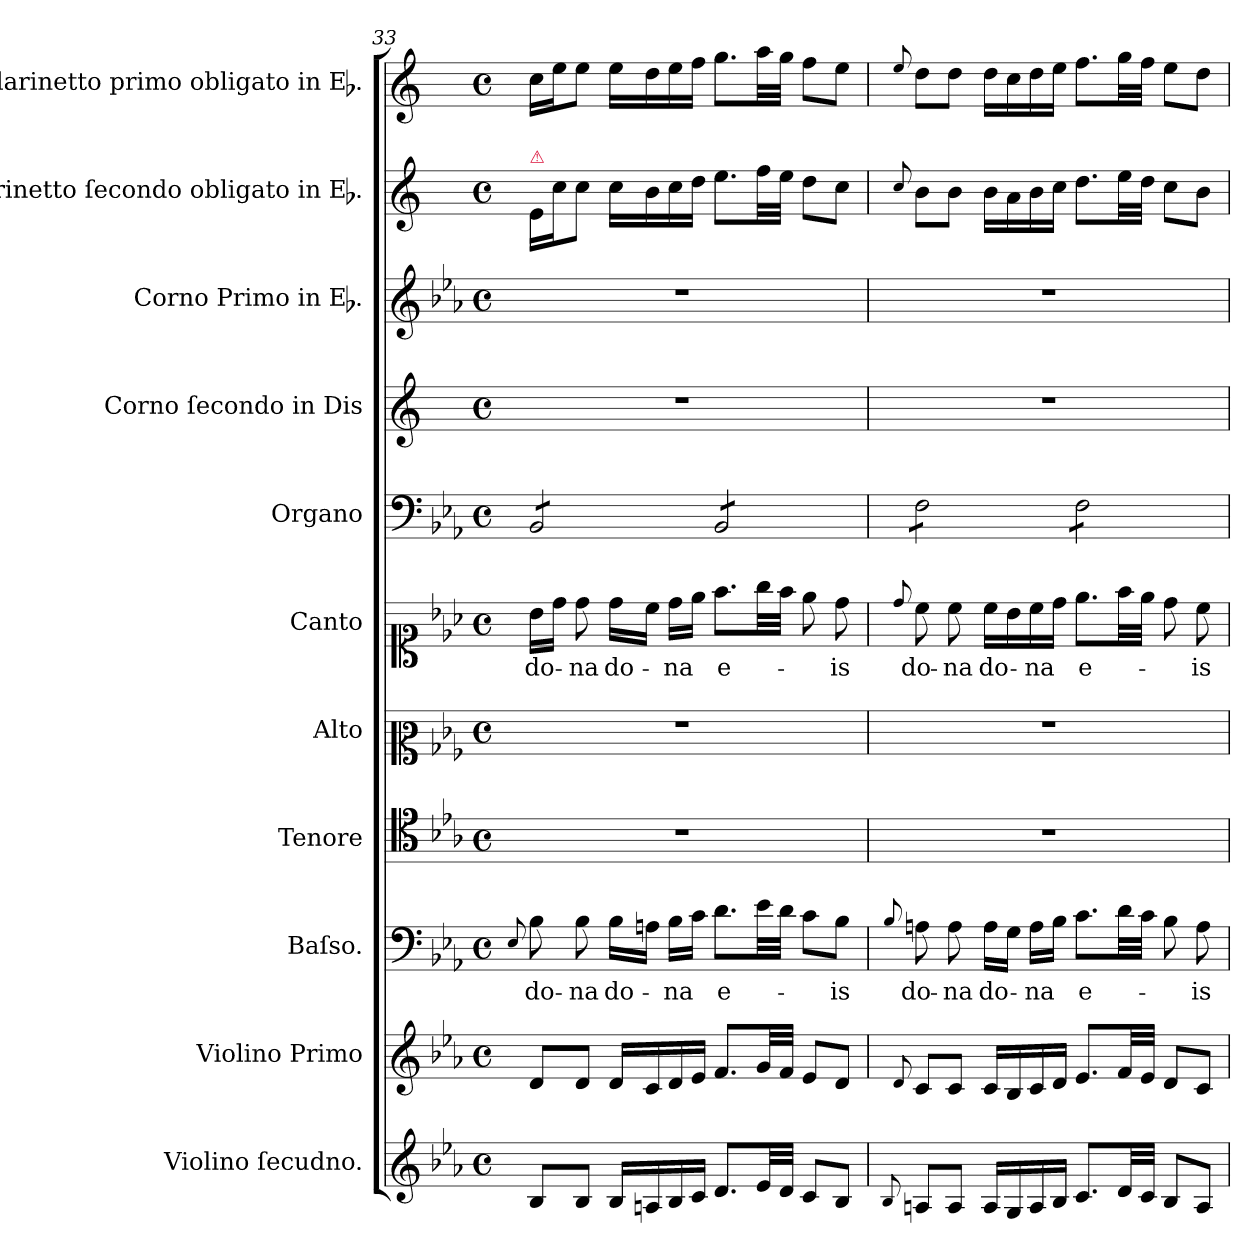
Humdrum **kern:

**kern	**kern	**kern	**text	**kern	**kern	**kern	**text	**kern	**kern	**kern	**kern	**kern
*part11	*part10	*part9	*part9	*part8	*part7	*part6	*part6	*part5	*part4	*part3	*part2	*part1
*staff11	*staff10	*staff9	*staff9	*staff8	*staff7	*staff6	*staff6	*staff5	*staff4	*staff3	*staff2	*staff1
*I"Violino ſecudno.	*I"Violino Primo	*I"Baſso.	*	*I"Tenore	*I"Alto	*I"Canto	*	*I"Organo	*I"Corno ſecondo in Dis	*I"Corno Primo in Eb.	*I"Clarinetto ſecondo obligato in Eb.	*I"Clarinetto primo obligato in Eb.
*I'vl 2	*I'vl 1	*I'B	*	*I'T	*I'A	*	*	*I'org	*	*	*	*
*clefG2	*clefG2	*clefF4	*	*clefC4	*clefC2	*clefC1	*	*clefF4	*clefG2	*clefG2	*clefG2	*clefG2
*	*	*	*	*	*	*	*	*	*ITrd5c9	*ITrd5c9	*ITrd-2c-3	*ITrd-2c-3
*k[b-e-a-]	*k[b-e-a-]	*k[b-e-a-]	*	*k[b-e-a-]	*k[b-e-a-]	*k[b-e-a-]	*	*k[b-e-a-]	*k[b-e-a-]	*k[b-e-a-d-g-c-]	*k[b-e-a-]	*k[b-e-a-]
*E-:	*E-:	*E-:	*	*E-:	*E-:	*E-:	*	*E-:	*E-:	*	*E-:	*E-:
*M4/4	*M4/4	*M4/4	*	*M4/4	*M4/4	*M4/4	*	*M4/4	*M4/4	*M4/4	*M4/4	*M4/4
*met(c)	*met(c)	*met(c)	*	*met(c)	*met(c)	*met(c)	*	*met(c)	*met(c)	*met(c)	*met(c)	*met(c)
=33	=33	=33	=33	=33	=33	=33	=33	=33	=33	=33	=33	=33
.	.	8qqE-/	.	.	.	.	.	.	.	.	.	.
!	!	!	!	!	!	!	!	!	!	!	!LO:TX:a:color=crimson:t=⚠	!
*	*	*	*	*	*	*	*	*tremolo	*	*	*	*
8B-/L	8d/L	8B-\	do-	1r	1r	16b-\LL	do-	8BB-/L	1r	1r	16g/LL	16ee-\LL
.	.	.	.	.	.	16dd\JJ	.	.	.	.	16ee-\J	16gg\J
8B-/J	8d/J	8B-\	-na	.	.	8dd\	-na	8BB-/	.	.	8ee-\J	8gg\J
16B-/LL	16d/LL	16B-\LL	do-	.	.	16dd\LL	do-	8BB-/	.	.	16ee-\LL	16gg\LL
16An/	16c/	16An\JJ	.	.	.	16cc\JJ	.	.	.	.	16dd\	16ff\
16B-/	16d/	16B-\LL	-na	.	.	16dd\LL	-na	8BB-/J	.	.	16ee-\	16gg\
16c/JJ	16e-/JJ	16c\JJ	.	.	.	16ee-\JJ	.	.	.	.	16ff\JJ	16aa-\JJ
8.d/L	8.f/L	8.d\L	e-	.	.	8.ff\L	e-	8BB-/L	.	.	8.gg\L	8.bb-\L
.	.	.	.	.	.	.	.	8BB-/	.	.	.	.
32e-/LL	32g/LL	32e-\LL	.	.	.	32gg\LL	.	.	.	.	32aa-\LL	32ccc\LL
32d/JJJ	32f/JJJ	32d\JJJ	.	.	.	32ff\JJJ	.	.	.	.	32gg\JJJ	32bb-\JJJ
8c/L	8e-/L	8c\L	.	.	.	8ee-\	.	8BB-/	.	.	8ff\L	8aa-\L
8B-/J	8d/J	8B-\J	-is	.	.	8dd\	-is	8BB-/J	.	.	8ee-\J	8gg\J
=34	=34	=34	=34	=34	=34	=34	=34	=34	=34	=34	=34	=34
8qqB-/	8qqd/	8qqB-/	.	.	.	8qqdd/	.	.	.	.	8qqee-/	8qqgg/
8An/L	8c/L	8An\	do-	1r	1r	8cc\	do-	8F\L	1r	1r	8dd\L	8ff\L
8A/J	8c/J	8A\	-na	.	.	8cc\	-na	8F\	.	.	8dd\J	8ff\J
16A/LL	16c/LL	16A\LL	do-	.	.	16cc\LL	do-	8F\	.	.	16dd\LL	16ff\LL
16G/	16B-/	16G\JJ	.	.	.	16b-\	.	.	.	.	16cc\	16ee-\
16A/	16c/	16A\LL	-na	.	.	16cc\	-na	8F\J	.	.	16dd\	16ff\
16B-/JJ	16d/JJ	16B-\JJ	.	.	.	16dd\JJ	.	.	.	.	16ee-\JJ	16gg\JJ
8.c/L	8.e-/L	8.c\L	e-	.	.	8.ee-\L	e-	8F\L	.	.	8.ff\L	8.aa-\L
.	.	.	.	.	.	.	.	8F\	.	.	.	.
32d/LL	32f/LL	32d\LL	.	.	.	32ff\LL	.	.	.	.	32gg\LL	32bb-\LL
32c/JJJ	32e-/JJJ	32c\JJJ	.	.	.	32ee-\JJJ	.	.	.	.	32ff\JJJ	32aa-\JJJ
8B-/L	8d/L	8B-\	.	.	.	8dd\	.	8F\	.	.	8ee-\L	8gg\L
8A/J	8c/J	8A\	-is	.	.	8cc\	-is	8F\J	.	.	8dd\J	8ff\J
*	*	*	*	*	*	*	*	*Xtremolo	*	*	*	*
=	=	=	=	=	=	=	=	=	=	=	=	=
*-	*-	*-	*-	*-	*-	*-	*-	*-	*-	*-	*-	*-
